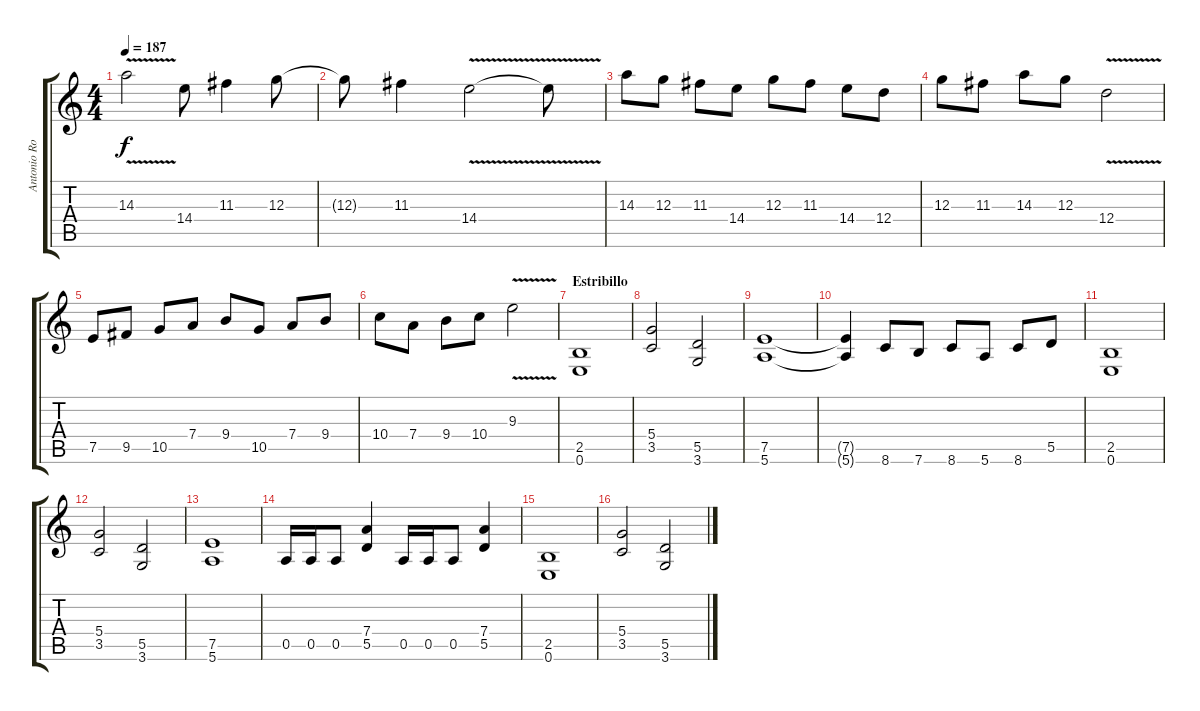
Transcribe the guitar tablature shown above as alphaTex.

\track ("Antonio Romano (Gtr 1)" "Antonio Ro") {instrument distortionguitar}
\staff {score tabs}
\tuning (E4 B3 G3 D3 A2 E2) {hide}
\ts (4 4)
\tempo 187
\clef g2
\ks c
14.3{v}.2{dy f} 14.4.8 11.3.4 12.3.8 |
12.3{t}.8 11.3.4 14.4{v}.2 14.4{t}.8 |
14.3.8 12.3.8 11.3.8 14.4.8 12.3.8 11.3.8 14.4.8 12.4.8 |
12.3.8 11.3.8 14.3.8 12.3.8 12.4{v}.2 |
7.5.8 9.5.8 10.5.8 7.4.8 9.4.8 10.5.8 7.4.8 9.4.8 |
10.4.8 7.4.8 9.4.8 10.4.8 9.3{v}.2 |
\section ("" "Estribillo")
(2.5 0.6).1 |
(5.4 3.5).2 (5.5 3.6).2 |
(7.5 5.6).1 |
(7.5{t} 5.6{t}).4 8.6.8 7.6.8 8.6.8 5.6.8 8.6.8 5.5.8 |
(2.5 0.6).1 |
(5.4 3.5).2 (5.5 3.6).2 |
(7.5 5.6).1 |
0.5.16 0.5.16 0.5.8 (7.4 5.5).4 0.5.16 0.5.16 0.5.8 (7.4 5.5).4 |
(2.5 0.6).1 |
(5.4 3.5).2 (5.5 3.6).2
